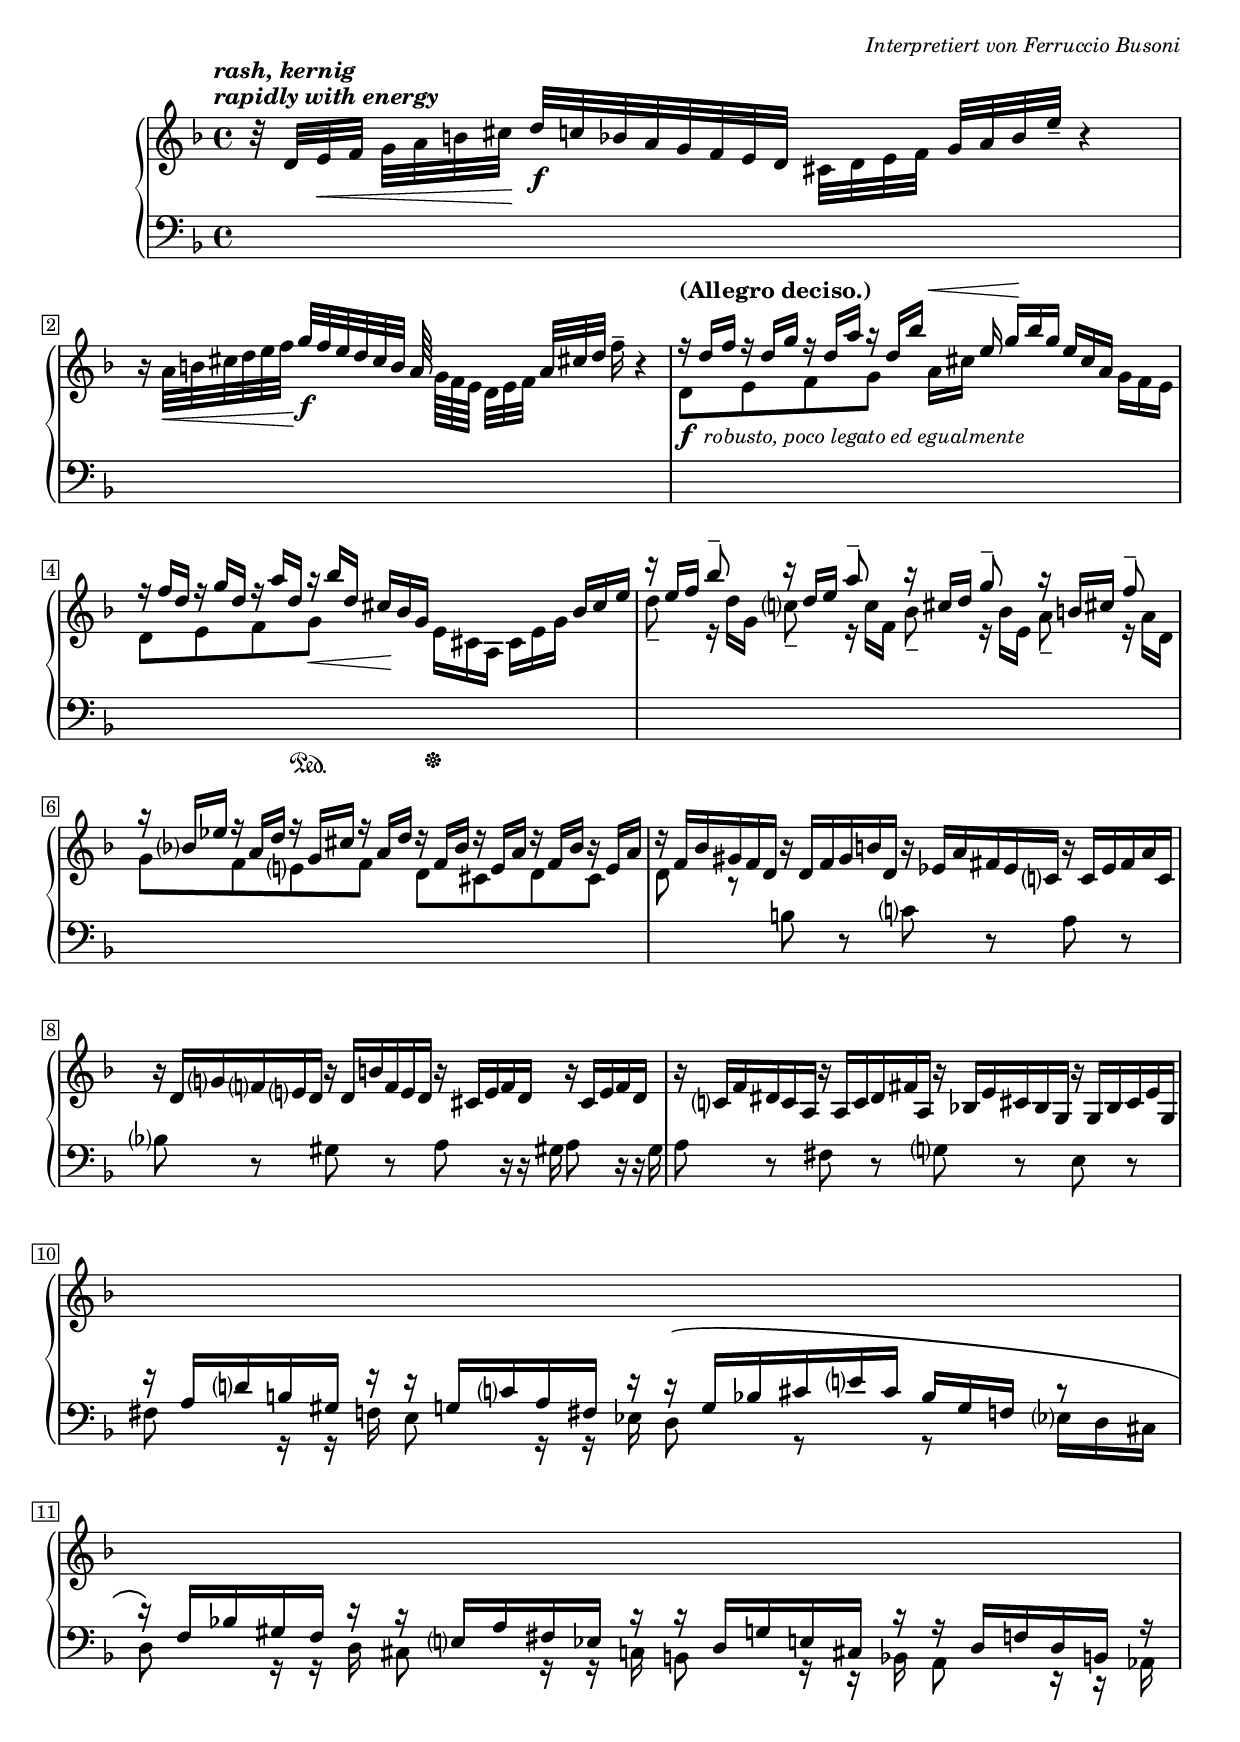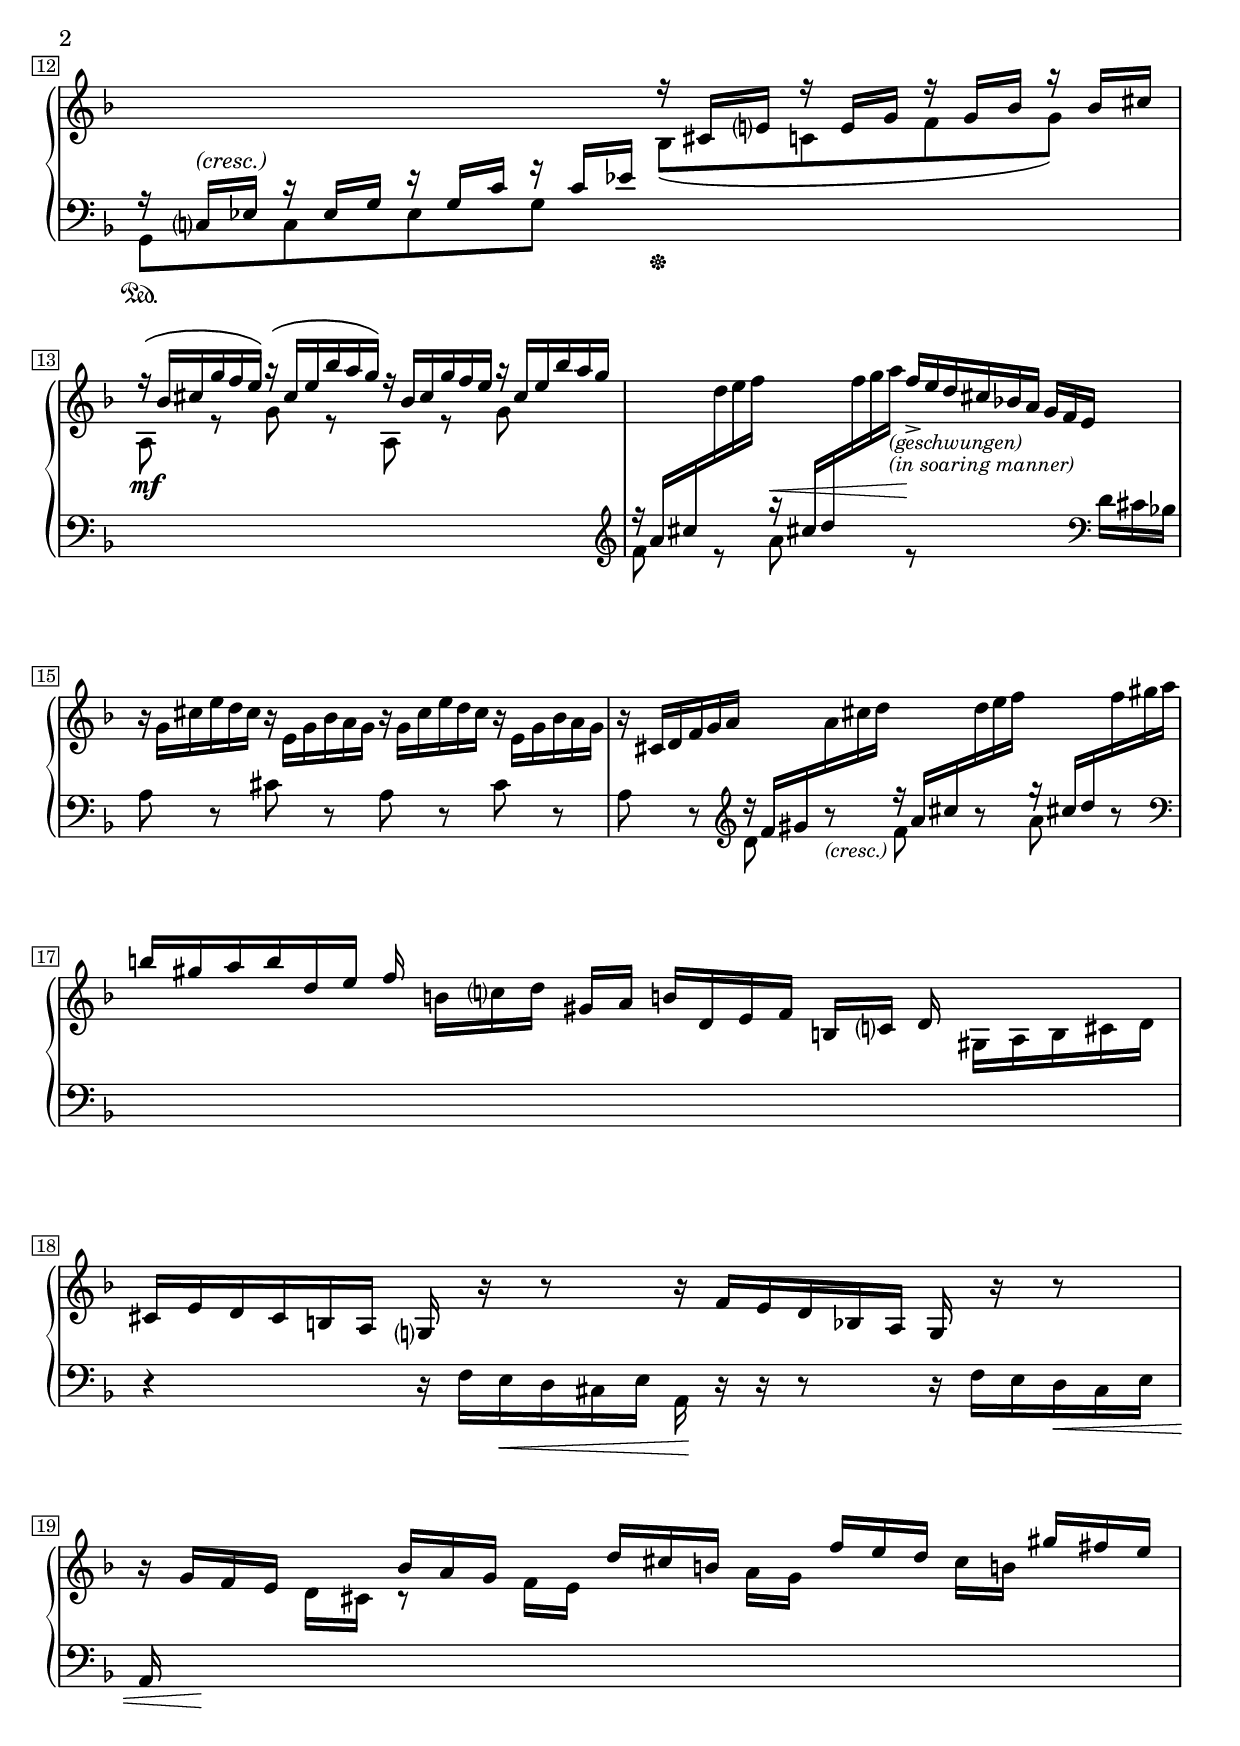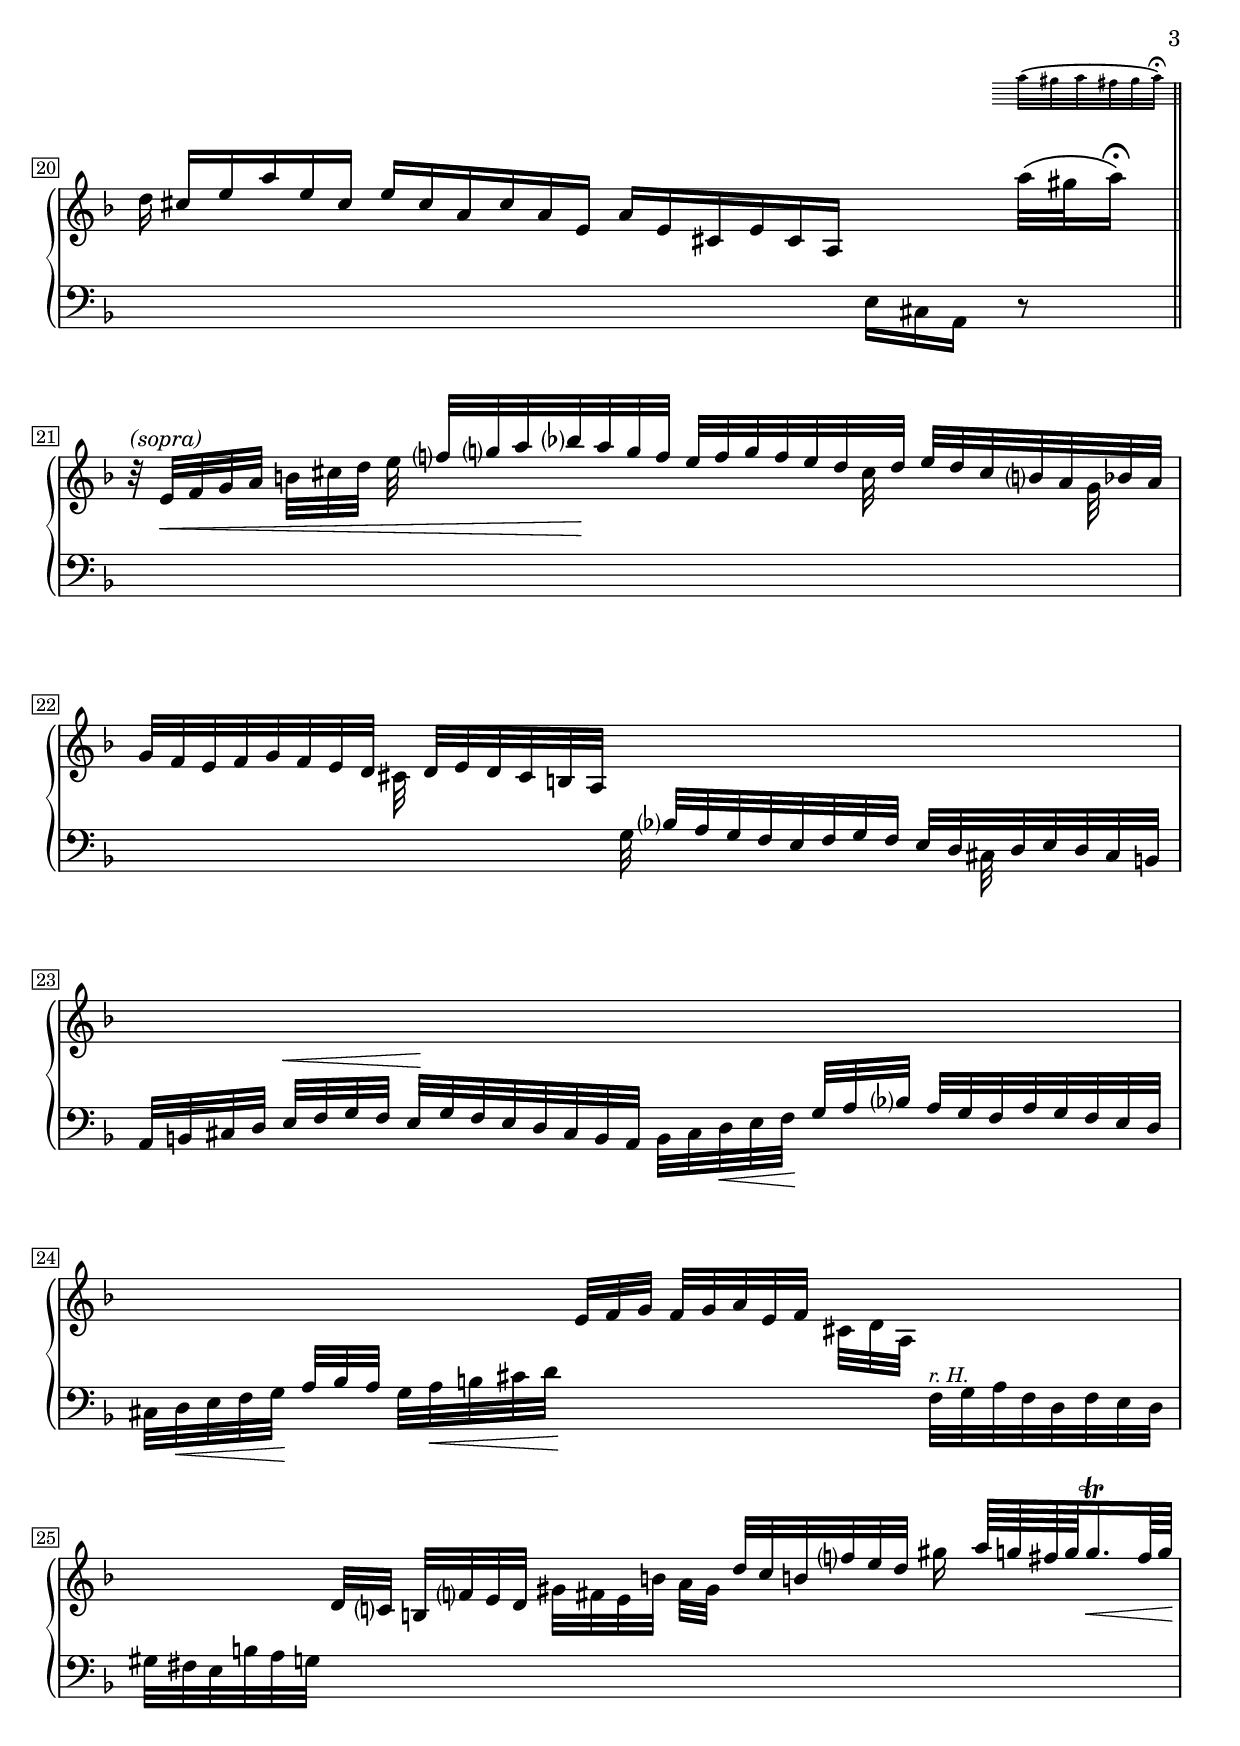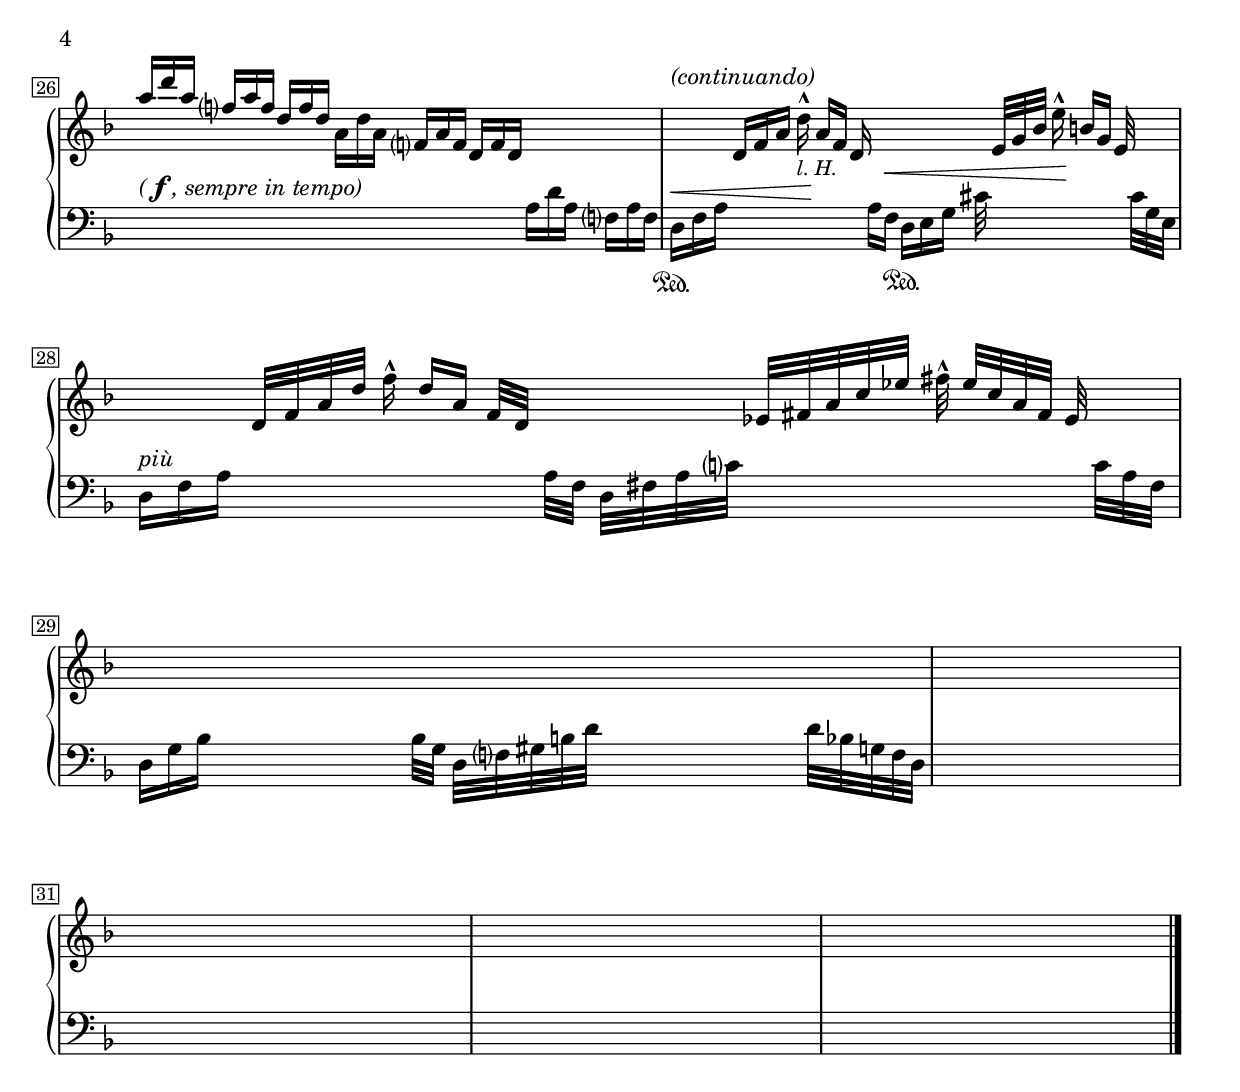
Global = {
  \key d \minor
  \time 4/4
  \include "../global.ly"
}

Upper = \relative c'' {
  \clef treble
  \tempo \markup {
    \italic
    \column {
       "rash, kernig"
      \general-align #Y #-1
      "rapidly with energy"
    }
  }

  \override TupletBracket.bracket-visibility = ##f
  \omit TupletNumber
  %1
  | r32 \stemUp d,[ e\< f] \stemDown g[ a b cis]\!
    \stemUp d\f c bes a g f e d  \stemDown cis[ d e f] \stemUp g[ a bes e--]  r4
  | r16 \stemDown a,32[\< b cis d e f]\!  \stemUp g[\f f e d cis b]
    a64 \stemDown g[ f e]  d32[ e f] \stemUp a[ cis! d] \stemDown f16--  r4
  | << {
      \override TupletBracket.bracket-visibility = ##f
      \omit TupletNumber
      \tuplet 3/2 8 { r16^\markup{ \bold "(Allegro deciso.)" } d f } \tuplet 3/2 8 { r d g }
      \tuplet 3/2 8 { r d a' } \tuplet 3/2 8 { r d, bes' }
      \tuplet 3/2 8 { s16^\< s16 e, } \tuplet 3/2 8 { g[\! bes g] }
      \tuplet 3/2 8 { e[ cis a] } s8
    } \\ {
      \override TupletBracket.bracket-visibility = ##f
      \omit TupletNumber
      d,8_\markup{\dynamic f\italic\small " robusto, poco legato ed egualmente" }   e  f g
      \tuplet 3/2 8 { a16[ cis] s16 }  s4  \tuplet 3/2 8 { g16 f e }
    } >>
  | << {
      \tuplet 3/2 8 { r16 f' d } \tuplet 3/2 8 { r g d }
      \tuplet 3/2 8 { r a' d, } \tuplet 3/2 8 { r bes' d, }
      \tuplet 3/2 8 { cis bes g }  s4  \tuplet 3/2 8 { bes16 cis e }
    } \\ {
      d,8 e f g\<
      s8\!  \tuplet 3/2 8 { e16 cis a } \tuplet 3/2 8 { cis e g } s8
    } >>

  %5
  | << {
      \tuplet 3/2 8 { r16 e'[ f] } bes8--  \tuplet 3/2 8 { r16 d,[ e] } a8--
      \tuplet 3/2 8 { r16 cis,[ d] } g8--  \tuplet 3/2 8 { r16 b,[ cis!] } f8--
    } \\ {
      d8-- \tuplet 3/2 8 { r16 d g, }  c8-- \tuplet 3/2 8 { r16 c f, }
      bes8-- \tuplet 3/2 8 { r16 bes e, }  a8-- \tuplet 3/2 8 { r16 a d, }
    } >>

  | << {
      \tuplet 3/2 8 { r16 bes' ees }    \tuplet 3/2 8 { r a, d }
      \tuplet 3/2 8 { r g, cis }        \tuplet 3/2 8 { r a d }
      \tuplet 3/2 8 { d16\rest f, bes } \tuplet 3/2 8 { d16\rest e, a }
      \tuplet 3/2 8 { d16\rest f, bes } \tuplet 3/2 8 { b16\rest e, a }
   } \\ {
     g8 f e f d cis d cis
   } >>
  | << {
      \tuplet 3/2 8 { d'16\rest f, bes } \tuplet 3/2 8 { gis f d }
      \tuplet 3/2 8 { b'16\rest d, f }   \tuplet 3/2 8 { gis b d, }
      \tuplet 3/2 8 { b'16\rest ees, a } \tuplet 3/2 8 { fis ees c }
      \tuplet 3/2 8 { b'16\rest c, ees } \tuplet 3/2 8 { fis a c, }
    } \\ {
      d8 r s2.
    } >>
  | \stemUp
    \tuplet 3/2 8 { r16 d g }  \tuplet 3/2 8 { f e d }
    \tuplet 3/2 8 { r d b' }   \tuplet 3/2 8 { f e d }
    \tuplet 3/2 8 { r cis e }  \tuplet 3/2 8 { f d s }
    \tuplet 3/2 8 { r cis e }  \tuplet 3/2 8 { f d s }
  | \tuplet 3/2 8 { r c f }    \tuplet 3/2 8 { dis c a }
    \tuplet 3/2 8 { r a c }    \tuplet 3/2 8 { dis fis a, }
    \tuplet 3/2 8 { r bes! e }  \tuplet 3/2 8 { cis bes g }
    \tuplet 3/2 8 { r g bes }  \tuplet 3/2 8 { cis e g, }
  %10
  | s1
  | s1
  | s2
    << {
      \override TupletBracket.bracket-visibility = ##f
      \omit TupletNumber
      \tuplet 3/2 8 { r16 cis e } \tuplet 3/2 8 { r e g }
      \tuplet 3/2 8 { r g bes }   \tuplet 3/2 8 { r bes cis }
    } \\ {
      bes,8\( c f g\)
    } >>
  | << {
      \tuplet 3/2 8 { r16\( bes cis } \tuplet 3/2 8 { g' f e\) }
      \tuplet 3/2 8 { r\( cis e }     \tuplet 3/2 8 { bes' a g\) }
      \tuplet 3/2 8 { r bes, cis }  \tuplet 3/2 8 { g' f e }
      \tuplet 3/2 8 { r cis e }     \tuplet 3/2 8 { bes' a g }
    } \\ {
      a,,8\mf r g'  r a, r g'
    } >>
  | s2
    \tuplet 3/2 8 { f'16-> e d } \tuplet 3/2 8 { cis bes! a }
    \tuplet 3/2 8 { g16 f e }  s8
  %15
  | \stemDown
    \tuplet 3/2 8 { r16 g cis } \tuplet 3/2 8 { e d cis }
    \tuplet 3/2 8 { r e, g }    \tuplet 3/2 8 { bes a g }
    \tuplet 3/2 8 { r g cis }   \tuplet 3/2 8 { e d cis }
    \tuplet 3/2 8 { r e, g }    \tuplet 3/2 8 { bes a g }
    \stemNeutral
  | \tuplet 3/2 8 { r cis, d } \tuplet 3/2 8 { f g a }
    \change Staff = "lower" \tuplet 3/2 8 { d\rest f, gis }
    \change Staff = "upper" \tuplet 3/2 8 { a cis d }
    \change Staff = "lower" \tuplet 3/2 8 { f\rest a, cis }
    \change Staff = "upper" \tuplet 3/2 8 { d e f }
    \change Staff = "lower" \tuplet 3/2 8 { g\rest cis,! d }
    \change Staff = "upper" \tuplet 3/2 8 { f gis a }
  | \stemUp
    \tuplet 3/2 8 { b gis a }  \tuplet 3/2 8 { b d, e }
    \tuplet 3/2 8 { f \stemDown b,[ c }   \tuplet 3/2 8 { d] \stemUp gis,[ a] }
    \tuplet 3/2 8 { b![ d, e } \tuplet 3/2 8 { f] b,[ c] d }
    \stemDown
    \tuplet 3/2 8 { gis,[ a b } \tuplet 3/2 8 { cis d] }
    \stemNeutral
  | \tuplet 3/2 8 { cis e d }  \tuplet 3/2 8 { cis b a }
    g r  r8
    \tuplet 3/2 8 { r16 f' e } \tuplet 3/2 8 { d bes a }
    g r  r8
  | \stemUp
    \tuplet 3/2 8 { r16 g' f } \tuplet 3/2 8 { e s s }
    \tuplet 3/2 8 { bes' a g } \tuplet 3/2 8 { s s d'[ }
    \tuplet 3/2 8 { cis b] s } \tuplet 3/2 8 { s f'[ e }
    \tuplet 3/2 8 { d] s s }   \tuplet 3/2 8 { gis[ fis e] }
  %20
  | \tuplet 3/2 8 { s cis[ e } \tuplet 3/2 8 { a e cis] }
    \tuplet 3/2 8 { e[ cis a } \tuplet 3/2 8 { cis a e] }
    \tuplet 3/2 8 { a[ e cis } \tuplet 3/2 8 { e cis a] }
    \stemDown
    s8
    << {
      a''32[\( gis a16\)]\fermata
    }
    \new Staff \with {
      alignAboveContext = "upper"
      fontSize = #-4
      \override StaffSymbol.staff-space = #(magstep -6)
      \omit Staff.Clef
      \omit Staff.TimeSignature
    } {
      \tuplet 6/4 {
        \omit TupletNumber
        \override TextScript.padding = #3
        a32[\( gis a fis gis a\)]\fermata
      }
    }
    >>
    \stemNeutral
    \bar "||"
  | << {
      b,32\rest^\markup { \italic "(sopra)" }  e,[\< f g a] \voiceTwo b![ cis d] e
      \voiceOne f[ g a bes\! a g f] e[ f g f e d s d] e[ d cis b! a s bes a]
    } \\ {
      s4 s4  s8 s16 cis32 s32  s8 s32 g s16
    }
    >>
  | << {
      g32[ f e f g f e d]  s d[ e d cis b! a] s32  s2
    } \\ {
      s4 cis32 s8. s32  s2
    }
    >>
  | s1
  | s4 s8 s32 e[ f g] f[ g a e f] \voiceTwo cis[ d a] s4
  %25
  | s8. \voiceOne d32[ c] b![ f'! e d] \voiceTwo gis[ fis e b'! ]
    a[ gis] \voiceOne d'[ c b! f'! e d] \voiceTwo gis16 \voiceOne a64[ g fis g g16.\trill\< fis64 g\!]
  | \tuplet 3/2 8 { a16[ d a] } \tuplet 3/2 8 { f[ a f] }
    \tuplet 3/2 8 { d[ f d] }   \voiceTwo \tuplet 3/2 8 { a[ d a] } \voiceOne
    \tuplet 3/2 8 { f[ a f] }   \tuplet 3/2 8 { d[ f d] }
    s4
  | s8^\markup { \italic "(continuando)" } \tuplet 3/2 8 { d16[ f a] }
    \tuplet 3/2 8 { \once\stemDown d16-^_\markup { \small\italic "l. H." } a[ f] } \tuplet 3/2 8 { d s8 }
    s8 s32 e[ g bes]
    \tuplet 3/2 8 { \once\stemDown e16-^ b[ g] } e32 s16.
  | s8 d32[ f a d]
    \tuplet 3/2 8 { \once\stemDown f16-^ d[ a] } f32[ d] s16
    s8 \tuplet 5/4 8 { ees32 fis a c ees }
    \tuplet 5/4 8 { \once\stemDown fis32-^ ees[ c a fis] } ees32 s16.
  | s1
  %30
  | s1
  | s1
  | s1
  | s1
  \fine

% la si do re mi fa sol
%  a b  c  d  e  f  g
}

Lower = \relative c {
  \clef bass
  \override TupletBracket.bracket-visibility = ##f
  \omit TupletNumber
  | s1
  | s1
  | s1
  | s4 s8 s8\sustainOn s8 s8\sustainOff s4
  %5
  | s1
  | s1
  | s4 b'8 r c8 r a r
  | bes r gis r a \tuplet 3/2 8 { r16 r gis! } a8 \tuplet 3/2 8 { r16 r gis }
  | a8 r fis r g r e r
  %10
  | << {
      \override TupletBracket.bracket-visibility = ##f
      \omit TupletNumber
      \tuplet 3/2 8 { r16 a d }    \tuplet 3/2 8 { b gis r }
      \tuplet 3/2 8 { r g c }      \tuplet 3/2 8 { a fis r }
      \tuplet 3/2 8 { r\( g[ bes } \tuplet 3/2 8 { cis e! cis] }
      \tuplet 3/2 8 { bes16 g f! } r8
    } \\ {
      \override TupletBracket.bracket-visibility = ##f
      \omit TupletNumber
      fis8 \tuplet 3/2 8 { r16 r f }
      e8 \tuplet 3/2 8 { r16 r ees }
      d8 r
      r8 \tuplet 3/2 8 { ees!16[ d cis] }
    } >>
  | << {
      \tuplet 3/2 8 { r16\) f bes! } \tuplet 3/2 8 { gis f r }
      \tuplet 3/2 8 { r e a }     \tuplet 3/2 8 { fis ees r }
      \tuplet 3/2 8 { r d g } \tuplet 3/2 8 { e cis r }
      \tuplet 3/2 8 { r d f } \tuplet 3/2 8 { d b r } }
   \\ {
      d8 \tuplet 3/2 8 { r16 r d } cis8 \tuplet 3/2 8 { r16 r c }
      b8 \tuplet 3/2 8 { r16 r bes } a8 \tuplet 3/2 8 { r16 r aes }
    } >>
  | << {
      \tuplet 3/2 8 { r16 c^\markup{ \italic "(cresc.)" } ees } \tuplet 3/2 8 { r16 ees g }
      \tuplet 3/2 8 { r16 g c }   \tuplet 3/2 8 { r16 c ees } s2
    } \\ {
      g,,8\sustainOn c ees g s8\sustainOff s4.
    } >>
  | s1
  | \clef treble
    << {
      \override TupletBracket.bracket-visibility = ##f
      \omit TupletNumber
      \tuplet 3/2 8 { r16 a' cis }
      \stemDown \change Staff = "upper" \tuplet 3/2 8 { d e f }
      \stemUp   \change Staff = "lower" \tuplet 3/2 8 { r cis! d }
      \stemDown \change Staff = "upper"
      \tuplet 3/2 8 { f g a }_\markup{
        \italic\small
        \column {
          "(geschwungen)"
          \general-align #Y #-1.5
          "(in soaring manner)"
        }
      }
      \stemNeutral \change Staff = "lower"
      s2
    } \\ {
      \omit TupletNumber
      f,8 r a^\<
      s8r\! s8 s8 \clef bass \tuplet 3/2 8 { d,16[ cis bes!] }
    } >>
  %15
  | a8 r cis r a r cis r
  | a r
    \clef treble \stemDown
    d r-\markup { \italic\small "(cresc.)" }  f r a r
    \clef bass
  | s1
  | r4
    \tuplet 3/2 8 { r16 f, e\< } \tuplet 3/2 8 { d cis e }
    \tuplet 3/2 8 { a,\! r r } r8
    \tuplet 3/2 8 { r16 f' e } \tuplet 3/2 8 { d\< cis e }
  | \stemUp a,s\!
    \change Staff = "upper"
    \stemDown
    \tuplet 3/2 8 { s16 d'[ cis] }
    r8 \tuplet 3/2 8 { f16 e s }
    \tuplet 3/2 8 { s s a } \tuplet 3/2 8 { g s s }
    \tuplet 3/2 8 { s cis b! } s8
  %20
  | d16 s8. s2
    \change Staff = "lower"
    \tuplet 3/2 8 { e,,16 cis a } r8
    \stemNeutral
    \bar "||"
  | s1
  | << {
      s2 bes'32[ a g f e f g f ] e[ d s d e d cis b! ]
    } \\ {
      s4 s8. s32 g'32  s4 s16 cis,32 s32 s8
    }
    >>
  | a32[ b! cis d ] \voiceOne e[^\< f g f] e[\! g f e d cis b a]
    \voiceTwo b[ cis d\< e f]\! \voiceOne g[ a bes] a[ g f a g f e d]
  | \voiceTwo cis32[ d\< e f g]\! \voiceOne a[ bes a]
    \voiceTwo g[ a\< b! cis d\!] s16. s4 f,32^\markup { \small\italic "r. H." } [ g a f d f e d]
  %25
  | gis[ fis e b'! a g] s16 s4 s4 s4
  | s2.^\markup { \italic "(" \dynamic f \italic ", sempre in tempo)" }
    \tuplet 3/2 8 { a16[ d a] } \tuplet 3/2 8 { f[ a f] }
  | \tuplet 3/2 8 { d^\<\sustainOn f a } s8
    s8\! \tuplet 3/2 8 { s16 a\hide\sustainOff f^\< }
    \tuplet 3/2 8 { d[\sustainOn e g] } cis32 s16.
    s8\! s32[ cis g e]\hide\sustainOff
  | \tuplet 3/2 8 { d16^\markup { \italic "più" } f a } s8
    s8 s16 a32[ f]
    d32[ fis a c!] s8
    s8 s32 c32[ a fis]
  | \tuplet 3/2 8 { d16 g bes } s8
    s8 s16 bes32[ g]
    \tuplet 5/4 8 { d32 f gis b! d } s8
    s8 \tuplet 5/4 8 { d32 bes g f d }
  %30
  | s1
  | s1
  | s1
  | s1
  \fine

% la si do re mi fa sol
%  a b  c  d  e  f  g
}

\score {
  \new PianoStaff
  <<
    \accidentalStyle Score.piano-cautionary
    \new Staff = "upper" {
      \Global
      \Upper
      %\pageBreak
    }
    \new Staff = "lower" {
      \Global
      \Lower
    }
  >>
  \header {
    composer = "Johann Sebastian Bach"
    opus = \markup { \italic\small "Interpretiert von Ferruccio Busoni" }
    %subtitle = ""
    title = \markup {
      %\override #'(font-name . "TeX Gyre Schola") {
        "Fantasia"
      %}
    }
  }
  \layout { }
  \midi {
    \tempo 4 = 100
  }
}
